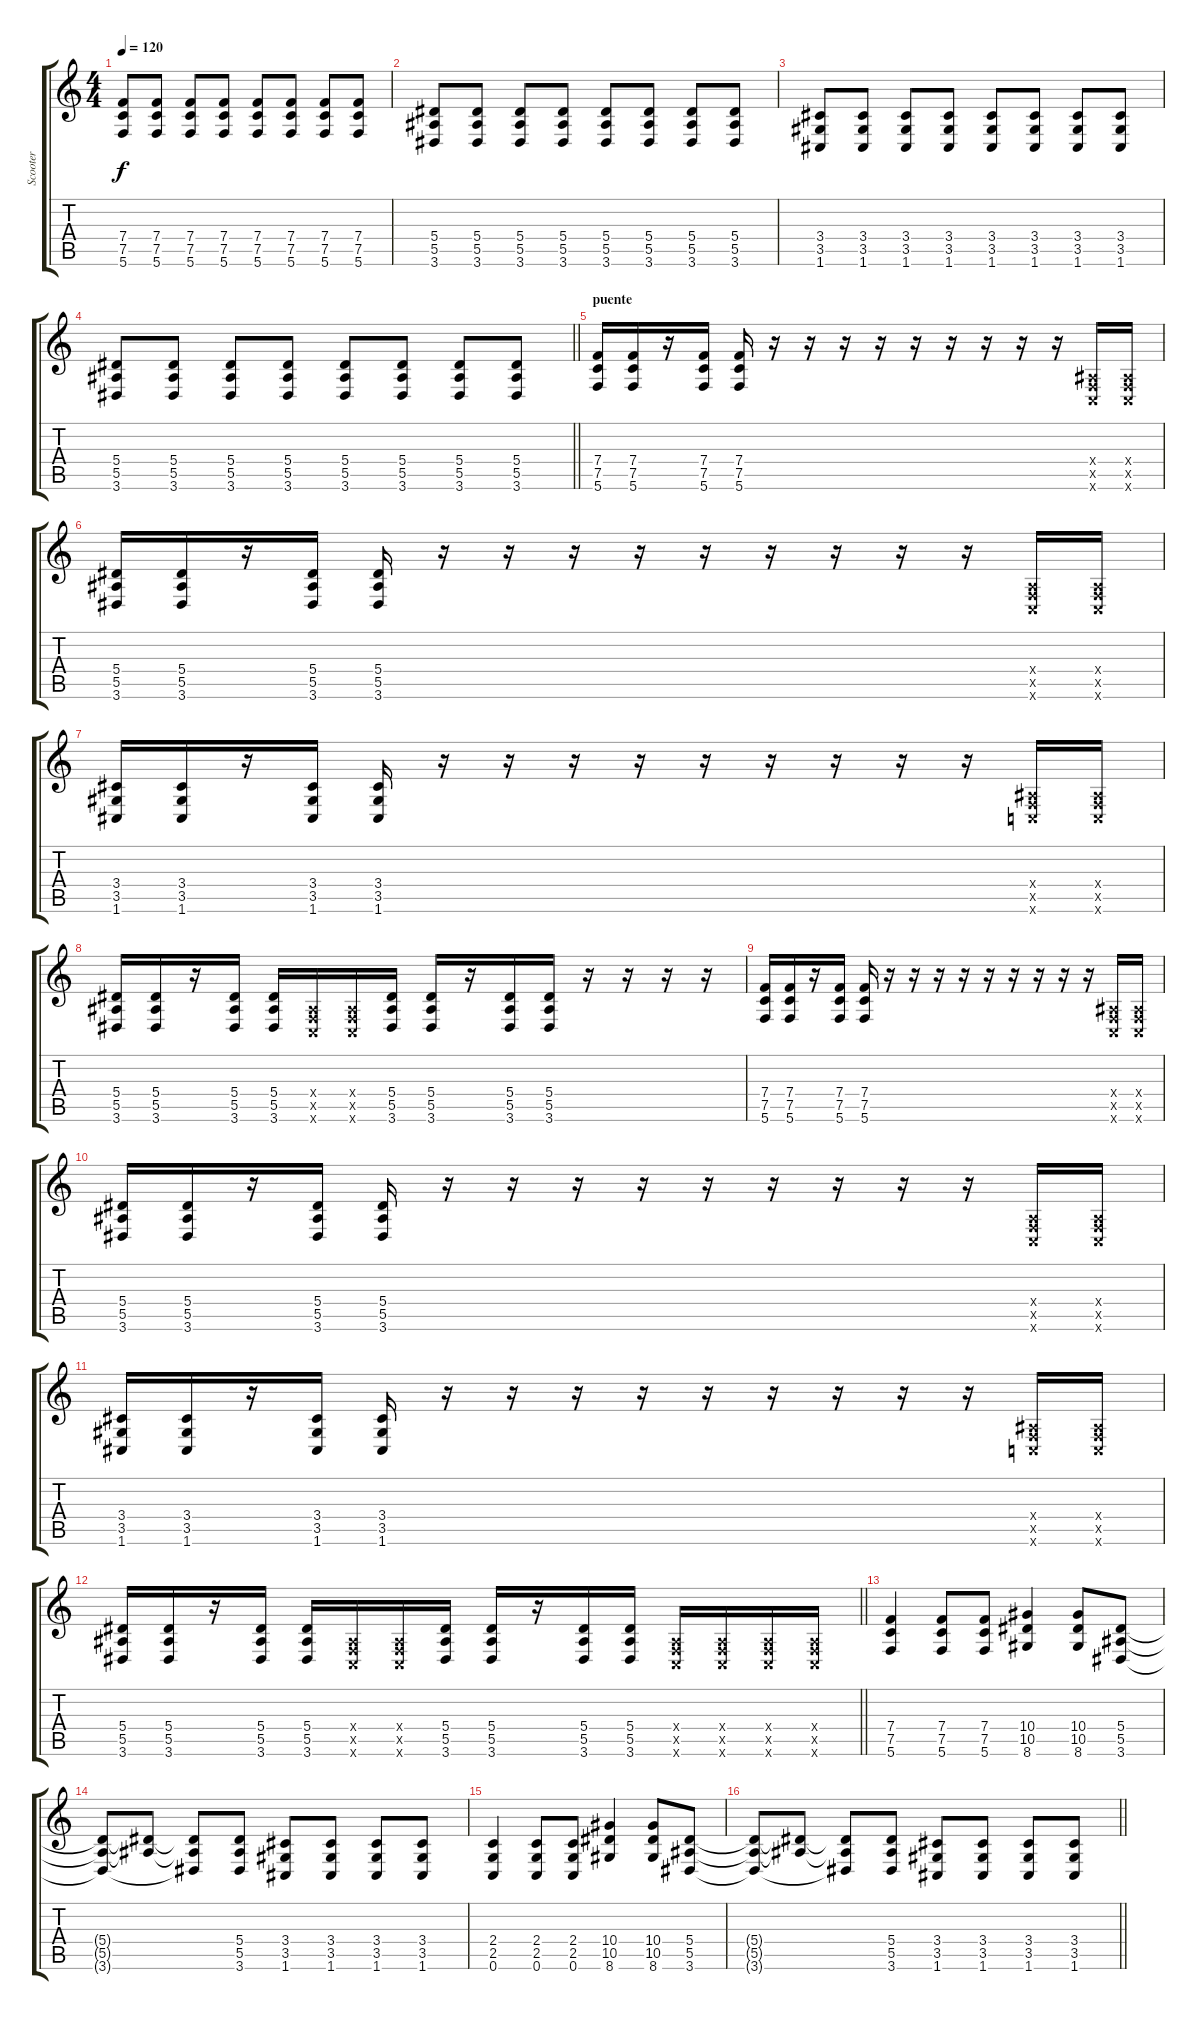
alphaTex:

\track ("Scooter" "Scooter") {instrument overdrivenguitar}
\staff {score tabs}
\tuning (C4 G3 Eb3 Bb2 F2 C2) {hide}
\ts (4 4)
\tempo 120
\clef g2
\ks c
(7.4 7.5 5.6).8{dy f} (7.4 7.5 5.6).8 (7.4 7.5 5.6).8 (7.4 7.5 5.6).8 (7.4 7.5 5.6).8 (7.4 7.5 5.6).8 (7.4 7.5 5.6).8 (7.4 7.5 5.6).8 |
(5.4 5.5 3.6).8 (5.4 5.5 3.6).8 (5.4 5.5 3.6).8 (5.4 5.5 3.6).8 (5.4 5.5 3.6).8 (5.4 5.5 3.6).8 (5.4 5.5 3.6).8 (5.4 5.5 3.6).8 |
(3.4 3.5 1.6).8 (3.4 3.5 1.6).8 (3.4 3.5 1.6).8 (3.4 3.5 1.6).8 (3.4 3.5 1.6).8 (3.4 3.5 1.6).8 (3.4 3.5 1.6).8 (3.4 3.5 1.6).8 |
\barLineRight lightlight
(5.4 5.5 3.6).8 (5.4 5.5 3.6).8 (5.4 5.5 3.6).8 (5.4 5.5 3.6).8 (5.4 5.5 3.6).8 (5.4 5.5 3.6).8 (5.4 5.5 3.6).8 (5.4 5.5 3.6).8 |
\section ("" "puente")
(7.4 7.5 5.6).16 (7.4 7.5 5.6).16 r.16 (7.4 7.5 5.6).16 (7.4 7.5 5.6).16 r.16 r.16 r.16 r.16 r.16 r.16 r.16 r.16 r.16 (0.4{x} 0.5{x} 0.6{x}).16 (0.4{x} 0.5{x} 0.6{x}).16 |
(5.4 5.5 3.6).16 (5.4 5.5 3.6).16 r.16 (5.4 5.5 3.6).16 (5.4 5.5 3.6).16 r.16 r.16 r.16 r.16 r.16 r.16 r.16 r.16 r.16 (0.4{x} 0.5{x} 0.6{x}).16 (0.4{x} 0.5{x} 0.6{x}).16 |
(3.4 3.5 1.6).16 (3.4 3.5 1.6).16 r.16 (3.4 3.5 1.6).16 (3.4 3.5 1.6).16 r.16 r.16 r.16 r.16 r.16 r.16 r.16 r.16 r.16 (0.4{x} 0.5{x} 0.6{x}).16 (0.4{x} 0.5{x} 0.6{x}).16 |
(5.4 5.5 3.6).16 (5.4 5.5 3.6).16 r.16 (5.4 5.5 3.6).16 (5.4 5.5 3.6).16 (0.4{x} 0.5{x} 0.6{x}).16 (0.4{x} 0.5{x} 0.6{x}).16 (5.4 5.5 3.6).16 (5.4 5.5 3.6).16 r.16 (5.4 5.5 3.6).16 (5.4 5.5 3.6).16 r.16 r.16 r.16 r.16 |
(7.4 7.5 5.6).16 (7.4 7.5 5.6).16 r.16 (7.4 7.5 5.6).16 (7.4 7.5 5.6).16 r.16 r.16 r.16 r.16 r.16 r.16 r.16 r.16 r.16 (0.4{x} 0.5{x} 0.6{x}).16 (0.4{x} 0.5{x} 0.6{x}).16 |
(5.4 5.5 3.6).16 (5.4 5.5 3.6).16 r.16 (5.4 5.5 3.6).16 (5.4 5.5 3.6).16 r.16 r.16 r.16 r.16 r.16 r.16 r.16 r.16 r.16 (0.4{x} 0.5{x} 0.6{x}).16 (0.4{x} 0.5{x} 0.6{x}).16 |
(3.4 3.5 1.6).16 (3.4 3.5 1.6).16 r.16 (3.4 3.5 1.6).16 (3.4 3.5 1.6).16 r.16 r.16 r.16 r.16 r.16 r.16 r.16 r.16 r.16 (0.4{x} 0.5{x} 0.6{x}).16 (0.4{x} 0.5{x} 0.6{x}).16 |
\barLineRight lightlight
(5.4 5.5 3.6).16 (5.4 5.5 3.6).16 r.16 (5.4 5.5 3.6).16 (5.4 5.5 3.6).16 (0.4{x} 0.5{x} 0.6{x}).16 (0.4{x} 0.5{x} 0.6{x}).16 (5.4 5.5 3.6).16 (5.4 5.5 3.6).16 r.16 (5.4 5.5 3.6).16 (5.4 5.5 3.6).16 (0.4{x} 0.5{x} 0.6{x}).16 (0.4{x} 0.5{x} 0.6{x}).16 (0.4{x} 0.5{x} 0.6{x}).16 (0.4{x} 0.5{x} 0.6{x}).16 |
(7.4 7.5 5.6).4 (7.4 7.5 5.6).8 (7.4 7.5 5.6).8 (10.4 10.5 8.6).4 (10.4 10.5 8.6).8 (5.4 5.5 3.6).8 |
(5.4{t} 5.5{t} 3.6{t}).8 (5.4{t} 5.5{t}).8 (5.4{t} 5.5{t} 3.6{t}).8 (5.4 5.5 3.6).8 (3.4 3.5 1.6).8 (3.4 3.5 1.6).8 (3.4 3.5 1.6).8 (3.4 3.5 1.6).8 |
(2.4 2.5 0.6).4 (2.4 2.5 0.6).8 (2.4 2.5 0.6).8 (10.4 10.5 8.6).4 (10.4 10.5 8.6).8 (5.4 5.5 3.6).8 |
\barLineRight lightlight
(5.4{t} 5.5{t} 3.6{t}).8 (5.4{t} 5.5{t}).8 (5.4{t} 5.5{t} 3.6{t}).8 (5.4 5.5 3.6).8 (3.4 3.5 1.6).8 (3.4 3.5 1.6).8 (3.4 3.5 1.6).8 (3.4 3.5 1.6).8
